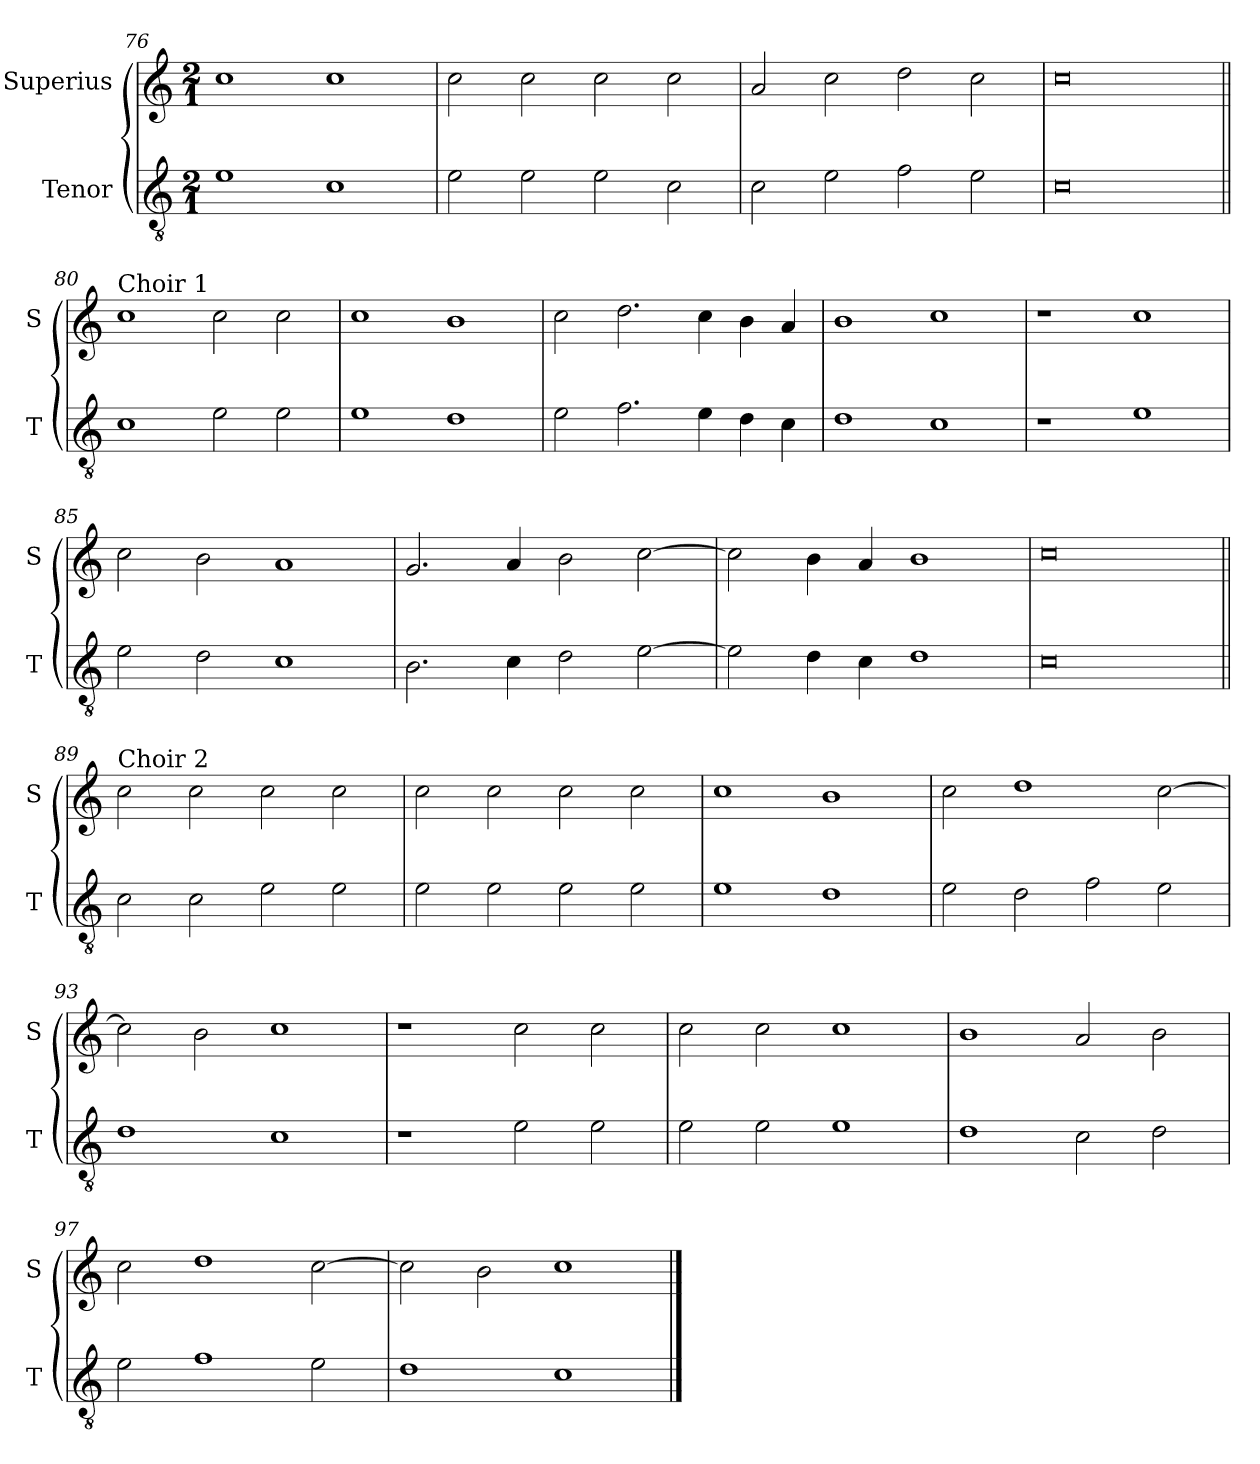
**kern	**kern
*part2	*part1
*staff2	*staff1
*I"Tenor	*I"Superius
*I'T	*I'S
*clefGv2	*clefG2
*k[]	*k[]
*M2/1	*M2/1
=76	=76
1e	1cc
1c	1cc
=77	=77
2e\	2cc\
2e\	2cc\
2e\	2cc\
2c\	2cc\
=78	=78
2c\	2a/
2e\	2cc\
2f\	2dd\
2e\	2cc\
=79	=79
0c	0cc
=80||	=80||
!	!LO:TX:a:t=Choir 1
1c	1cc
2e\	2cc\
2e\	2cc\
=81	=81
1e	1cc
1d	1b
=82	=82
2e\	2cc\
2.f\	2.dd\
4e\	4cc\
4d\	4b\
4c\	4a/
=83	=83
1d	1b
1c	1cc
=84	=84
1r	1r
1e	1cc
=85	=85
2e\	2cc\
2d\	2b\
1c	1a
=86	=86
2.B\	2.g/
4c\	4a/
2d\	2b\
[2e\	[2cc\
=87	=87
2e\]	2cc\]
4d\	4b\
4c\	4a/
1d	1b
=88	=88
0c	0cc
=89||	=89||
!	!LO:TX:a:t=Choir 2
2c\	2cc\
2c\	2cc\
2e\	2cc\
2e\	2cc\
=90	=90
2e\	2cc\
2e\	2cc\
2e\	2cc\
2e\	2cc\
=91	=91
1e	1cc
1d	1b
=92	=92
2e\	2cc\
2d\	1dd
2f\	.
2e\	[2cc\
=93	=93
1d	2cc\]
.	2b\
1c	1cc
=94	=94
1r	1r
2e\	2cc\
2e\	2cc\
=95	=95
2e\	2cc\
2e\	2cc\
1e	1cc
=96	=96
1d	1b
2c\	2a/
2d\	2b\
=97	=97
2e\	2cc\
1f	1dd
2e\	[2cc\
=98	=98
1d	2cc\]
.	2b\
1c	1cc
==	==
*-	*-
